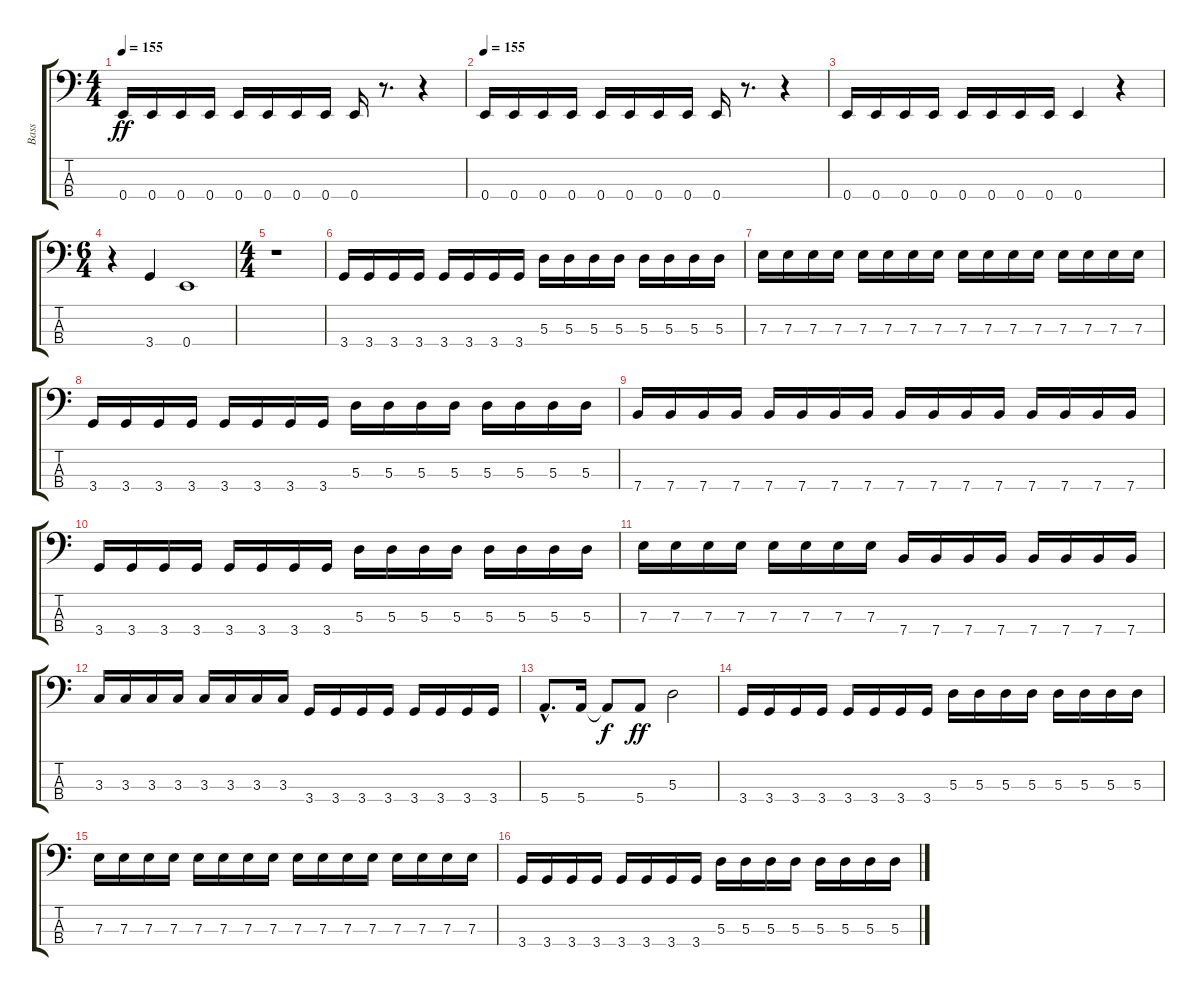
\track ("Bass" "Bass") {instrument electricbassfinger}
\staff {score tabs}
\tuning (G2 D2 A1 E1) {hide}
\ts (4 4)
\tempo 155
\clef f4
\ks c
0.4.16{dy ff instrument electricbassfinger} 0.4.16 0.4.16 0.4.16 0.4.16 0.4.16 0.4.16 0.4.16 0.4.16 r.8{d} r.4 |
\tempo 155
0.4.16 0.4.16 0.4.16 0.4.16 0.4.16 0.4.16 0.4.16 0.4.16 0.4.16 r.8{d} r.4 |
0.4.16 0.4.16 0.4.16 0.4.16 0.4.16 0.4.16 0.4.16 0.4.16 0.4.4 r.4 |
\ts (6 4)
r.4 3.4.4 0.4.1 |
\ts (4 4)
r.1 |
3.4.16 3.4.16 3.4.16 3.4.16 3.4.16 3.4.16 3.4.16 3.4.16 5.3.16 5.3.16 5.3.16 5.3.16 5.3.16 5.3.16 5.3.16 5.3.16 |
7.3.16 7.3.16 7.3.16 7.3.16 7.3.16 7.3.16 7.3.16 7.3.16 7.3.16 7.3.16 7.3.16 7.3.16 7.3.16 7.3.16 7.3.16 7.3.16 |
3.4.16 3.4.16 3.4.16 3.4.16 3.4.16 3.4.16 3.4.16 3.4.16 5.3.16 5.3.16 5.3.16 5.3.16 5.3.16 5.3.16 5.3.16 5.3.16 |
7.4.16 7.4.16 7.4.16 7.4.16 7.4.16 7.4.16 7.4.16 7.4.16 7.4.16 7.4.16 7.4.16 7.4.16 7.4.16 7.4.16 7.4.16 7.4.16 |
3.4.16 3.4.16 3.4.16 3.4.16 3.4.16 3.4.16 3.4.16 3.4.16 5.3.16 5.3.16 5.3.16 5.3.16 5.3.16 5.3.16 5.3.16 5.3.16 |
7.3.16 7.3.16 7.3.16 7.3.16 7.3.16 7.3.16 7.3.16 7.3.16 7.4.16 7.4.16 7.4.16 7.4.16 7.4.16 7.4.16 7.4.16 7.4.16 |
3.3.16 3.3.16 3.3.16 3.3.16 3.3.16 3.3.16 3.3.16 3.3.16 3.4.16 3.4.16 3.4.16 3.4.16 3.4.16 3.4.16 3.4.16 3.4.16 |
5.4{hac}.8{d} 5.4.16 5.4{t}.8{dy f} 5.4.8{dy ff} 5.3.2 |
3.4.16 3.4.16 3.4.16 3.4.16 3.4.16 3.4.16 3.4.16 3.4.16 5.3.16 5.3.16 5.3.16 5.3.16 5.3.16 5.3.16 5.3.16 5.3.16 |
7.3.16 7.3.16 7.3.16 7.3.16 7.3.16 7.3.16 7.3.16 7.3.16 7.3.16 7.3.16 7.3.16 7.3.16 7.3.16 7.3.16 7.3.16 7.3.16 |
3.4.16 3.4.16 3.4.16 3.4.16 3.4.16 3.4.16 3.4.16 3.4.16 5.3.16 5.3.16 5.3.16 5.3.16 5.3.16 5.3.16 5.3.16 5.3.16
